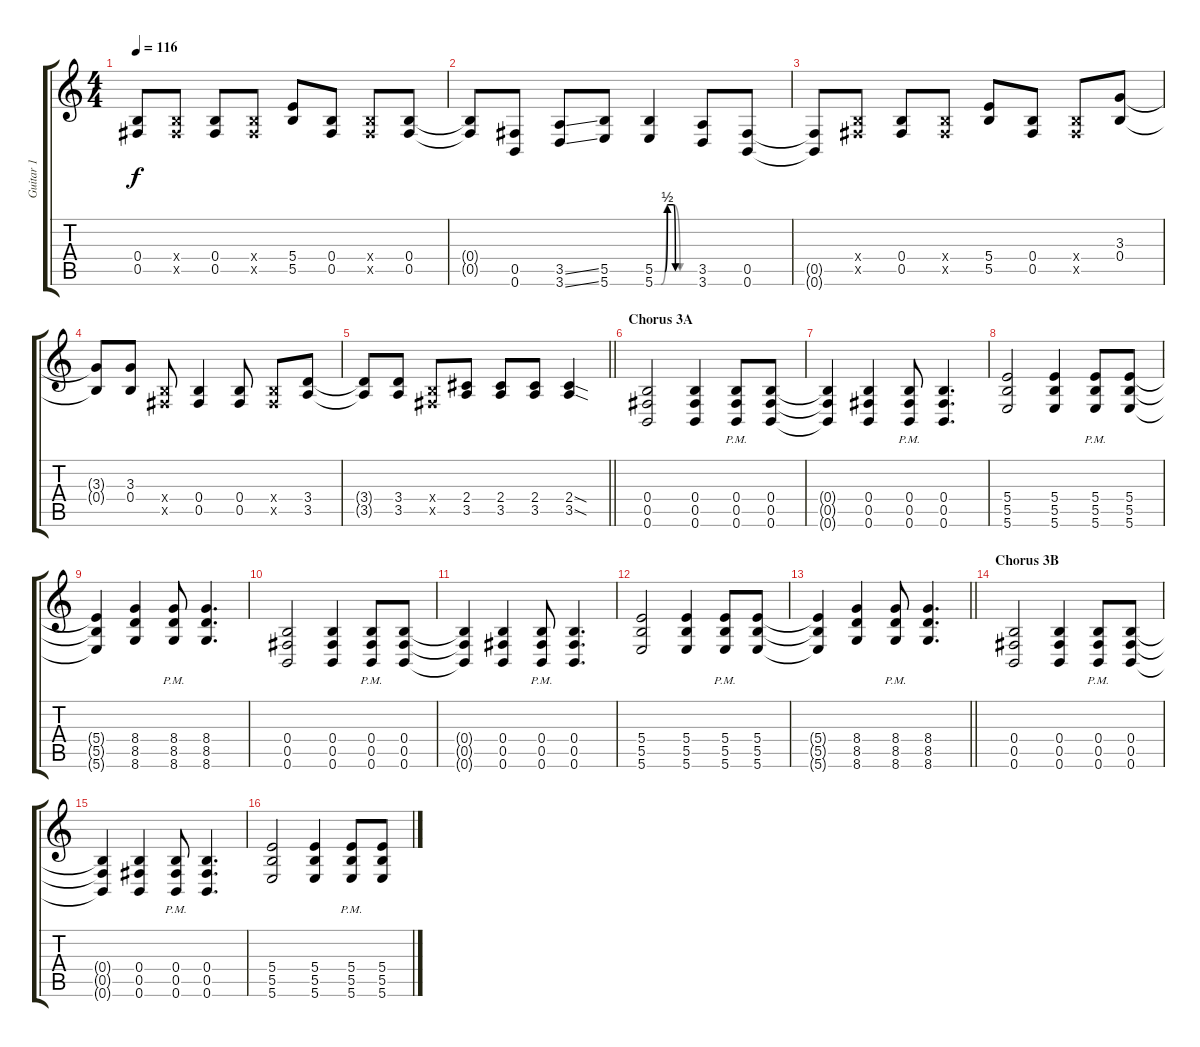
\track ("Guitar 1" "Guitar 1") {instrument distortionguitar}
\staff {score tabs}
\tuning (Db4 Ab3 E3 B2 Gb2 B1) {hide}
\ts (4 4)
\tempo 116
\clef g2
\ks c
(0.4{t} 0.5{t}).8{dy f} (0.4{x} 0.5{x}).8 (0.4 0.5).8 (0.4{x} 0.5{x}).8 (5.4 5.5).8 (0.4 0.5).8 (0.4{x} 0.5{x}).8 (0.4 0.5).8 |
(0.4{t} 0.5{t}).8 (0.5 0.6).8 (3.5{ss} 3.6{ss}).8 (5.5 5.6).8 (5.5{be (custom 0 0 15 0 19 2 28 2 31 0 60 0)} 5.6{be (custom 0 0 9 0 18 2 27 2 38 0 60 0)}).4 (3.5 3.6).8 (0.5 0.6).8 |
(0.5{t} 0.6{t}).8 (0.4{x} 0.5{x}).8 (0.4 0.5).8 (0.4{x} 0.5{x}).8 (5.4 5.5).8 (0.4 0.5).8 (0.4{x} 0.5{x}).8 (3.3 0.4).8 |
(3.3{t} 0.4{t}).8 (3.3 0.4).8 (0.4{x} 0.5{x}).8 (0.4 0.5).4 (0.4 0.5).8 (0.4{x} 0.5{x}).8 (3.4 3.5).8 |
\barLineRight lightlight
(3.4{t} 3.5{t}).8 (3.4 3.5).8 (0.4{x} 0.5{x}).8 (2.4 3.5).8 (2.4 3.5).8 (2.4 3.5).8 (2.4{sod} 3.5{sod}).4 |
\section ("" "Chorus 3A")
(0.4 0.5 0.6).2 (0.4 0.5 0.6).4 (0.4{pm} 0.5{pm} 0.6{pm}).8 (0.4 0.5 0.6).8 |
(0.4{t} 0.5{t} 0.6{t}).4 (0.4 0.5 0.6).4 (0.4{pm} 0.5{pm} 0.6{pm}).8 (0.4 0.5 0.6).4{d} |
(5.4 5.5 5.6).2 (5.4 5.5 5.6).4 (5.4{pm} 5.5{pm} 5.6{pm}).8 (5.4 5.5 5.6).8 |
(5.4{t} 5.5{t} 5.6{t}).4 (8.4 8.5 8.6).4 (8.4{pm} 8.5{pm} 8.6{pm}).8 (8.4 8.5 8.6).4{d} |
(0.4 0.5 0.6).2 (0.4 0.5 0.6).4 (0.4{pm} 0.5{pm} 0.6{pm}).8 (0.4 0.5 0.6).8 |
(0.4{t} 0.5{t} 0.6{t}).4 (0.4 0.5 0.6).4 (0.4{pm} 0.5{pm} 0.6{pm}).8 (0.4 0.5 0.6).4{d} |
(5.4 5.5 5.6).2 (5.4 5.5 5.6).4 (5.4{pm} 5.5{pm} 5.6{pm}).8 (5.4 5.5 5.6).8 |
\barLineRight lightlight
(5.4{t} 5.5{t} 5.6{t}).4 (8.4 8.5 8.6).4 (8.4{pm} 8.5{pm} 8.6{pm}).8 (8.4 8.5 8.6).4{d} |
\section ("" "Chorus 3B")
(0.4 0.5 0.6).2 (0.4 0.5 0.6).4 (0.4{pm} 0.5{pm} 0.6{pm}).8 (0.4 0.5 0.6).8 |
(0.4{t} 0.5{t} 0.6{t}).4 (0.4 0.5 0.6).4 (0.4{pm} 0.5{pm} 0.6{pm}).8 (0.4 0.5 0.6).4{d} |
(5.4 5.5 5.6).2 (5.4 5.5 5.6).4 (5.4{pm} 5.5{pm} 5.6{pm}).8 (5.4 5.5 5.6).8
